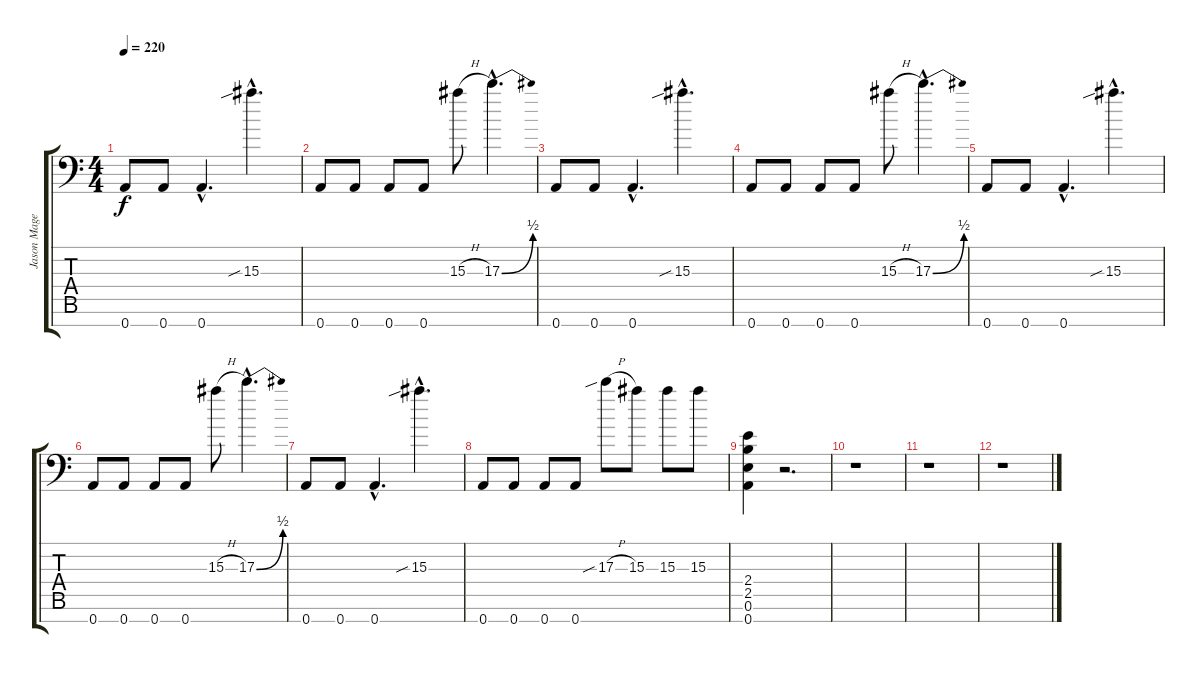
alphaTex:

\track ("Jason Mager - Guitar" "Jason Mage") {instrument distortionguitar}
\staff {score tabs}
\tuning (E4 B3 G3 D3 A2 E2 A1) {hide}
\ts (4 4)
\tempo 220
\clef f4
\ks c
0.7.8{dy f volume 16} 0.7.8 0.7{hac}.4{d} 15.3{sib hac}.4{d} |
0.7.8 0.7.8 0.7.8 0.7.8 15.3{h}.8 17.3{be (bend 0 0 60 2) hac}.4{d} |
0.7.8 0.7.8 0.7{hac}.4{d} 15.3{sib hac}.4{d} |
0.7.8 0.7.8 0.7.8 0.7.8 15.3{h}.8 17.3{be (bend 0 0 60 2) hac}.4{d} |
0.7.8 0.7.8 0.7{hac}.4{d} 15.3{sib hac}.4{d} |
0.7.8 0.7.8 0.7.8 0.7.8 15.3{h}.8 17.3{be (bend 0 0 60 2) hac}.4{d} |
0.7.8 0.7.8 0.7{hac}.4{d} 15.3{sib hac}.4{d} |
0.7.8 0.7.8 0.7.8 0.7.8 17.3{sib h}.8 15.3.8 15.3.8 15.3.8 |
(2.4 2.5 0.6 0.7).4 r.2{d} |
r.1 |
r.1 |
r.1
